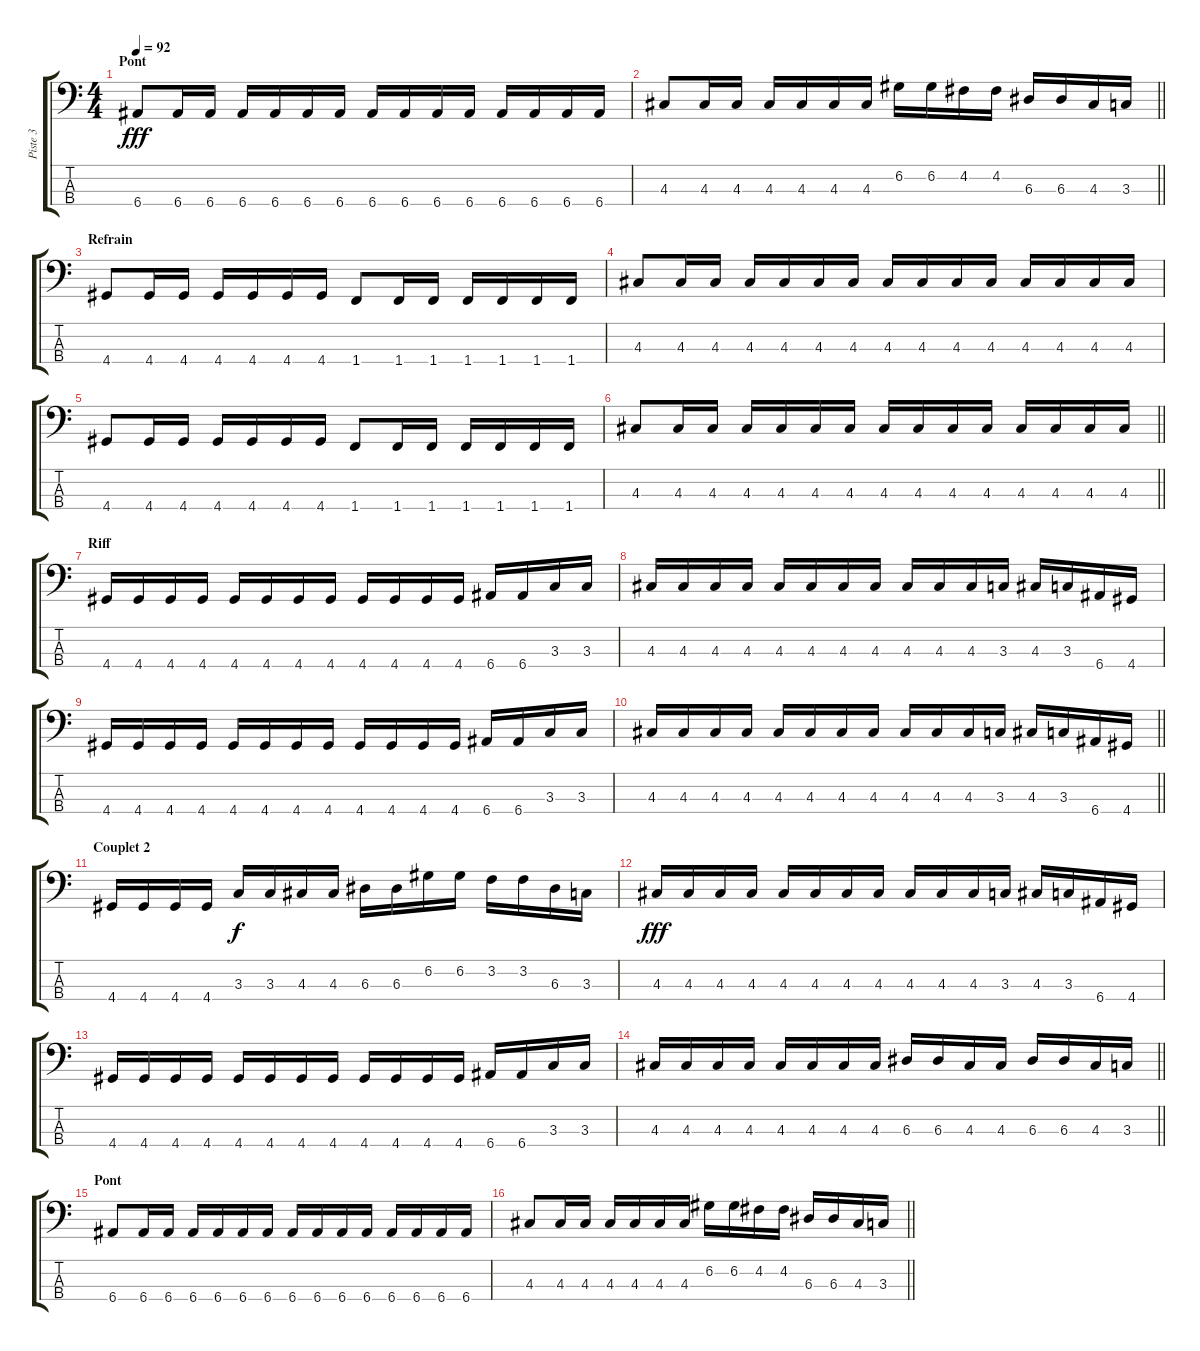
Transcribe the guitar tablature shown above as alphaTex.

\track ("Piste 3" "Piste 3") {instrument electricbasspick}
\staff {score tabs}
\tuning (G2 D2 A1 E1) {hide}
\ts (4 4)
\section ("" "Pont")
\tempo 92
\clef f4
\ks c
6.4.8{dy fff} 6.4.16 6.4.16 6.4.16 6.4.16 6.4.16 6.4.16 6.4.16 6.4.16 6.4.16 6.4.16 6.4.16 6.4.16 6.4.16 6.4.16 |
\barLineRight lightlight
4.3.8 4.3.16 4.3.16 4.3.16 4.3.16 4.3.16 4.3.16 6.2.16 6.2.16 4.2.16 4.2.16 6.3.16 6.3.16 4.3.16 3.3.16 |
\section ("" "Refrain")
4.4.8 4.4.16 4.4.16 4.4.16 4.4.16 4.4.16 4.4.16 1.4.8 1.4.16 1.4.16 1.4.16 1.4.16 1.4.16 1.4.16 |
4.3.8 4.3.16 4.3.16 4.3.16 4.3.16 4.3.16 4.3.16 4.3.16 4.3.16 4.3.16 4.3.16 4.3.16 4.3.16 4.3.16 4.3.16 |
4.4.8 4.4.16 4.4.16 4.4.16 4.4.16 4.4.16 4.4.16 1.4.8 1.4.16 1.4.16 1.4.16 1.4.16 1.4.16 1.4.16 |
\barLineRight lightlight
4.3.8 4.3.16 4.3.16 4.3.16 4.3.16 4.3.16 4.3.16 4.3.16 4.3.16 4.3.16 4.3.16 4.3.16 4.3.16 4.3.16 4.3.16 |
\section ("" "Riff")
4.4.16 4.4.16 4.4.16 4.4.16 4.4.16 4.4.16 4.4.16 4.4.16 4.4.16 4.4.16 4.4.16 4.4.16 6.4.16 6.4.16 3.3.16 3.3.16 |
4.3.16 4.3.16 4.3.16 4.3.16 4.3.16 4.3.16 4.3.16 4.3.16 4.3.16 4.3.16 4.3.16 3.3.16 4.3.16 3.3.16 6.4.16 4.4.16 |
4.4.16 4.4.16 4.4.16 4.4.16 4.4.16 4.4.16 4.4.16 4.4.16 4.4.16 4.4.16 4.4.16 4.4.16 6.4.16 6.4.16 3.3.16 3.3.16 |
\barLineRight lightlight
4.3.16 4.3.16 4.3.16 4.3.16 4.3.16 4.3.16 4.3.16 4.3.16 4.3.16 4.3.16 4.3.16 3.3.16 4.3.16 3.3.16 6.4.16 4.4.16 |
\section ("" "Couplet 2")
4.4.16 4.4.16 4.4.16 4.4.16 3.3.16{dy f} 3.3.16 4.3.16 4.3.16 6.3.16 6.3.16 6.2.16 6.2.16 3.2.16 3.2.16 6.3.16 3.3.16 |
4.3.16{dy fff} 4.3.16 4.3.16 4.3.16 4.3.16 4.3.16 4.3.16 4.3.16 4.3.16 4.3.16 4.3.16 3.3.16 4.3.16 3.3.16 6.4.16 4.4.16 |
4.4.16 4.4.16 4.4.16 4.4.16 4.4.16 4.4.16 4.4.16 4.4.16 4.4.16 4.4.16 4.4.16 4.4.16 6.4.16 6.4.16 3.3.16 3.3.16 |
\barLineRight lightlight
4.3.16 4.3.16 4.3.16 4.3.16 4.3.16 4.3.16 4.3.16 4.3.16 6.3.16 6.3.16 4.3.16 4.3.16 6.3.16 6.3.16 4.3.16 3.3.16 |
\section ("" "Pont")
6.4.8 6.4.16 6.4.16 6.4.16 6.4.16 6.4.16 6.4.16 6.4.16 6.4.16 6.4.16 6.4.16 6.4.16 6.4.16 6.4.16 6.4.16 |
\barLineRight lightlight
4.3.8 4.3.16 4.3.16 4.3.16 4.3.16 4.3.16 4.3.16 6.2.16 6.2.16 4.2.16 4.2.16 6.3.16 6.3.16 4.3.16 3.3.16
